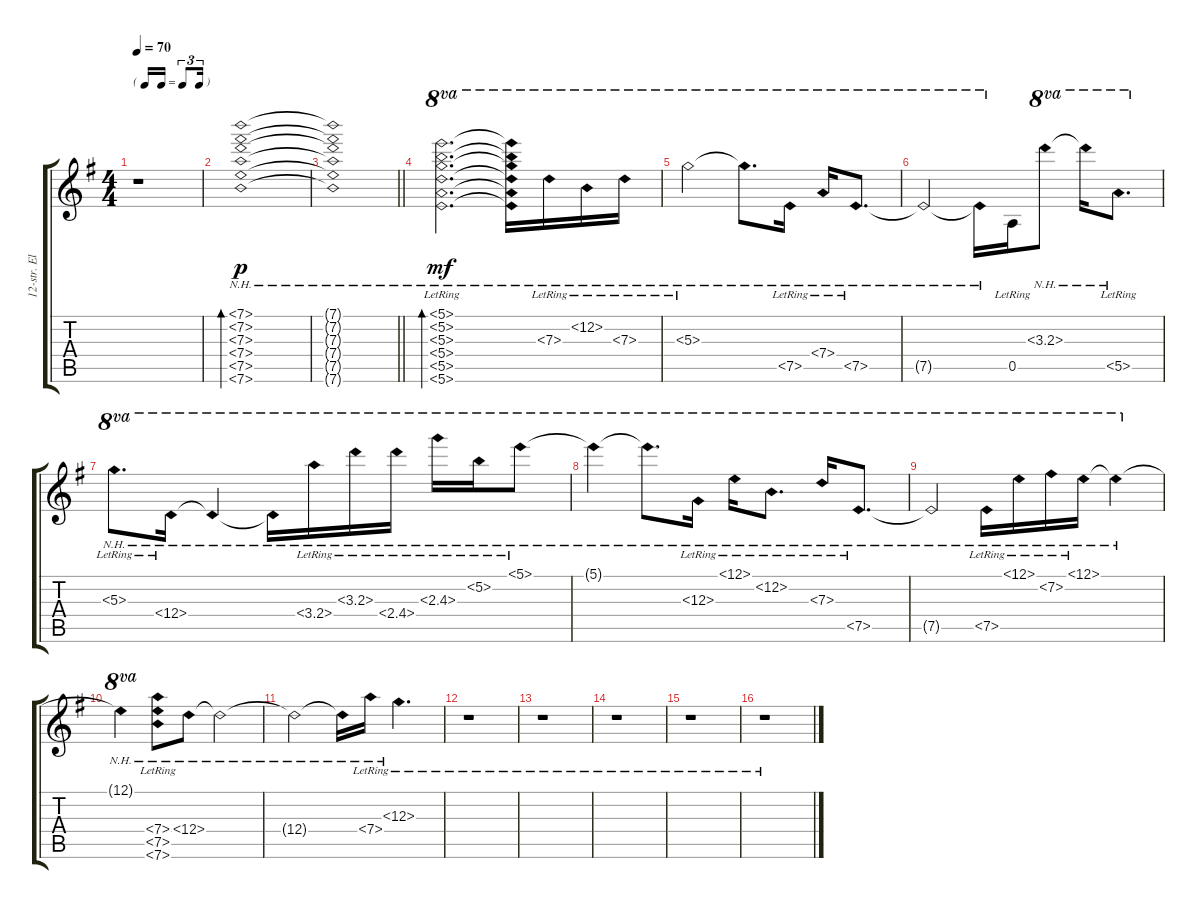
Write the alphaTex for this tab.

\track ("12-str. Electric 1" "12-str. El") {instrument electricguitarjazz}
\staff {score tabs}
\tuning (E4 B3 G3 D3 A2 E2) {hide}
\ts (4 4)
\tf triplet16th
\tempo 70
\clef g2
\ks g
r.1{dy mf} |
(7.1{nh} 7.2{nh} 7.3{nh} 7.4{nh} 7.5{nh} 7.6{nh}).1{bd 30 dy p} |
\barLineRight lightlight
(7.1{nh t} 7.2{nh t} 7.3{nh t} 7.4{nh t} 7.5{nh t} 7.6{nh t}).1 |
(5.1{nh lr} 5.2{nh lr} 5.3{nh lr} 5.4{nh lr} 5.5{nh lr} 5.6{nh lr}).2{d bd 30 ot 8va dy mf} (5.1{nh t} 5.2{nh t} 5.3{nh t} 5.4{nh t} 5.5{nh t} 5.6{nh t}).16{ot 8va} 7.3{nh lr}.16{ot 8va} 12.2{nh lr}.16{ot 8va} 7.3{nh lr}.16{ot 8va} |
5.3{nh lr}.2{ot 8va} 5.3{nh t}.8{d ot 8va} 7.5{nh lr}.16{ot 8va} 7.4{nh lr}.16{ot 8va} 7.5{nh lr}.8{d ot 8va} |
7.5{nh t}.2{ot 8va} 7.5{nh t}.16{ot 8va} 0.5{lr}.16 3.3{nh lr}.8{ot 8va} 3.3{nh t}.16{ot 8va} 5.5{nh lr}.8{d ot 8va} |
5.3{nh lr}.8{d ot 8va} 12.4{nh lr}.16{ot 8va} 12.4{nh t}.4{ot 8va} 12.4{nh t}.16{ot 8va} 3.4{nh lr}.16{ot 8va} 3.3{nh lr}.16{ot 8va} 2.4{nh lr}.16{ot 8va} 2.3{nh lr}.16{ot 8va} 5.2{nh lr}.16{ot 8va} 5.1{nh lr}.8{ot 8va} |
5.1{nh t}.4{ot 8va} 5.1{nh t}.8{d ot 8va} 12.3{nh lr}.16{ot 8va} 12.1{nh lr}.16{ot 8va} 12.2{nh lr}.8{d ot 8va} 7.3{nh lr}.16{ot 8va} 7.5{nh lr}.8{d ot 8va} |
7.5{nh t}.2{ot 8va} 7.5{nh lr}.16{ot 8va} 12.1{nh lr}.16{ot 8va} 7.2{nh lr}.16{ot 8va} 12.1{nh lr}.16{ot 8va} 12.1{nh t}.4{ot 8va} |
12.1{nh t}.4{ot 8va} (7.4{nh lr} 7.5{nh lr} 7.6{nh lr}).8 12.4{nh lr}.8 12.4{nh t}.2 |
12.4{nh t}.2 12.4{nh t}.16 7.4{nh lr}.16 12.3{nh lr}.4{d} |
r.1 |
r.1 |
r.1 |
r.1 |
r.1
